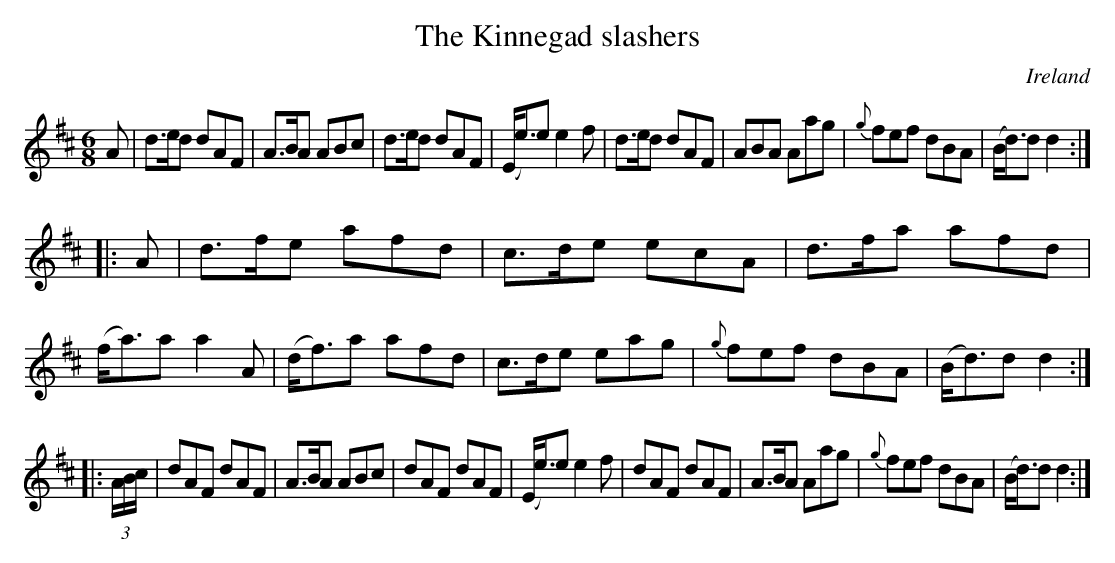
X:1
T:The Kinnegad slashers
O:Ireland
M:6/8
L:1/8
K:D
A|d>ed dAF|A>BA ABc|d>ed dAF|(E<e)e e2f|d>ed dAF|ABA Aag|{g}fef dBA|(B<d)d d2:|
|:A|d>fe afd|c>de ecA|d>fa afd|(f<a)a a2A|(d<f)a afd|c>de eag|{g}fef dBA|(B<d)d d2:|
|:(3A/B/c/|dAF dAF|A>BA ABc|dAF dAF|(E<e)e e2f|dAF dAF|A>BA Aag|{g}fef dBA|(B<d)d d2:|
